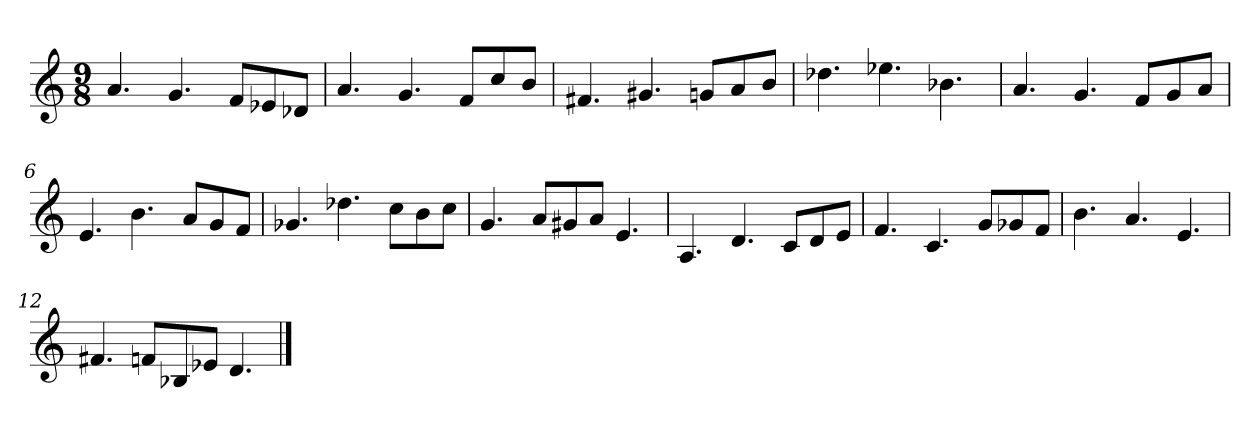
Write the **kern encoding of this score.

**kern
*part1
*staff1
*clefG2
*k[]
*C:
*M9/8
=1
4.a/
4.g/
8f/L
8e-X/
8d-X/J
=2
4.a/
4.g/
8f/L
8cc/
8b/J
=3
4.f#X/
4.g#X/
8gn/L
8a/
8b/J
=4
4.dd-X\
4.ee-X\
4.b-X\
!!LO:LB:g=z
=5
4.a/
4.g/
8f/L
8g/
8a/J
=6
4.e/
4.b\
8a/L
8g/
8f/J
=7
4.g-X/
4.dd-X\
8cc\L
8b\
8cc\J
=8
4.g/
8a/L
8g#X/
8a/J
4.e/
=9
4.A/
4.d/
8c/L
8d/
8e/J
!!LO:LB:g=z
=10
4.f/
4.c/
8g/L
8g-X/
8f/J
=11
4.b\
4.a/
4.e/
=12
4.f#X/
8fn/L
8B-X/
8e-X/J
4.d/
==
*-
